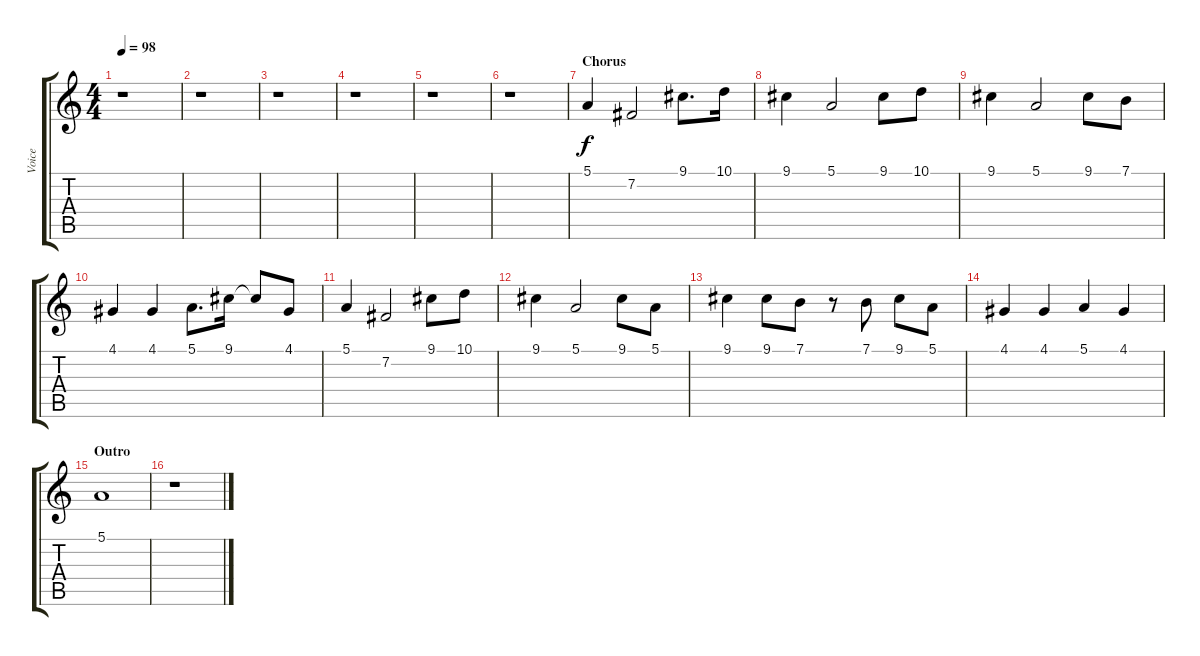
\track ("Voice" "Voice") {instrument violin}
\staff {score tabs}
\tuning (E4 B3 G3 D3 A2 E2) {hide}
\ts (4 4)
\tempo 98
\clef g2
\ks c
r.1{dy f} |
r.1 |
r.1 |
r.1 |
r.1 |
r.1 |
\section ("" "Chorus")
5.1.4 7.2.2 9.1.8{d} 10.1.16 |
9.1.4 5.1.2 9.1.8 10.1.8 |
9.1.4 5.1.2 9.1.8 7.1.8 |
4.1.4 4.1.4 5.1.8{d} 9.1.16 9.1{t}.8 4.1.8 |
5.1.4 7.2.2 9.1.8 10.1.8 |
9.1.4 5.1.2 9.1.8 5.1.8 |
9.1.4 9.1.8 7.1.8 r.8 7.1.8 9.1.8 5.1.8 |
4.1.4 4.1.4 5.1.4 4.1.4 |
\section ("" "Outro")
5.1.1 |
r.1
